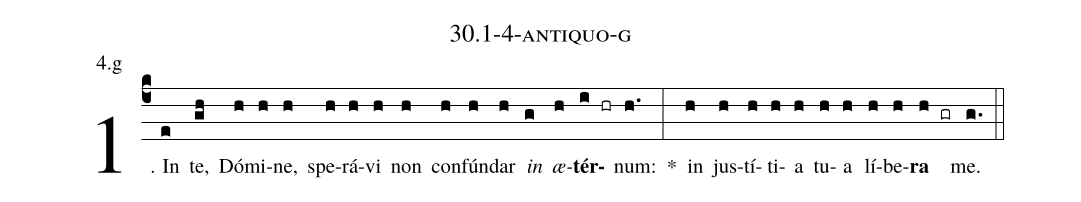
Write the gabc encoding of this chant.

name: 30.1-4-antiquo-g;
annotation: 4.g;
%%
(c4)1. In(e) te,(gh) Dó(h)mi(h)ne,(h) spe(h)rá(h)vi(h) non(h) con(h)fún(h)dar(h) <i>in</i>(g) <i>æ</i>(h)<b>tér</b>(i hr)num:(h.) *(:) in(h) jus(h)tí(h)ti(h)a(h) tu(h)a(h) lí(h)be(h)<b>ra</b>(h gr) me.(g.) (::)
